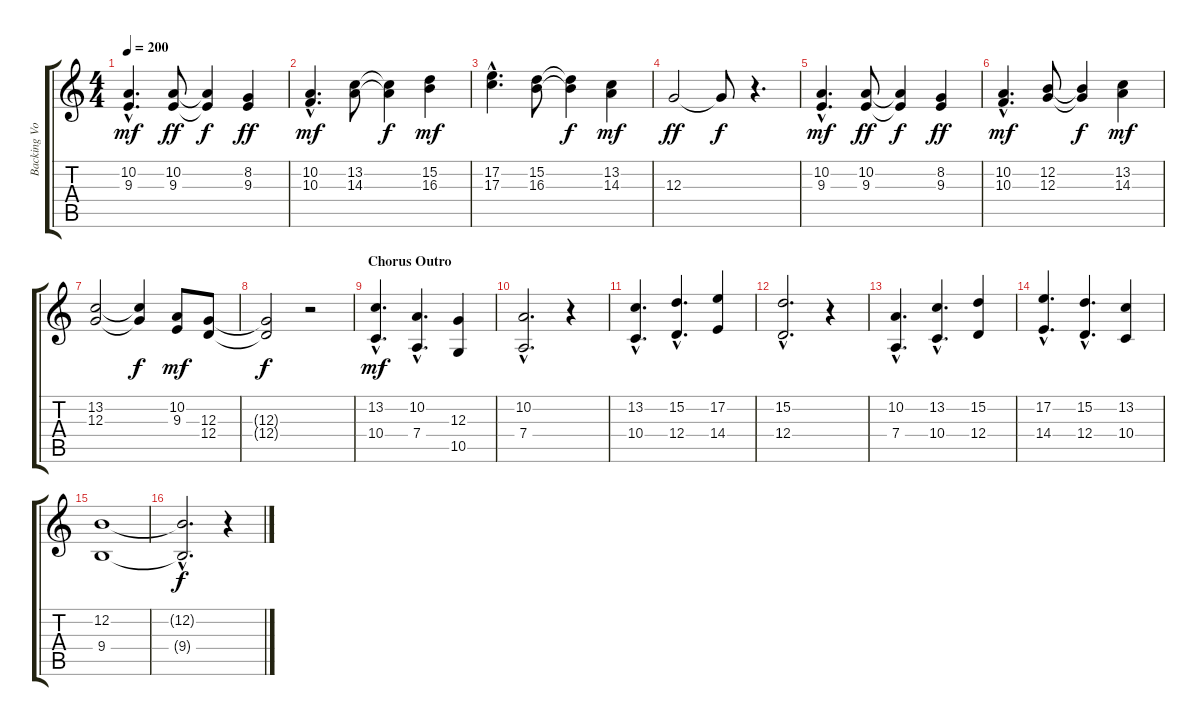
\track ("Backing Vocals" "Backing Vo") {instrument choiraahs}
\staff {score tabs}
\tuning (E4 B3 G3 D3 A2 E2) {hide}
\ts (4 4)
\tempo 200
\clef g2
\ks c
(10.2{hac} 9.3{hac}).4{d dy mf} (10.2 9.3).8{dy ff} (10.2{t} 9.3{t}).4{dy f} (8.2 9.3).4{dy ff} |
(10.2{hac} 10.3{hac}).4{d dy mf} (13.2 14.3).8 (13.2{t} 14.3{t}).4{dy f} (15.2 16.3).4{dy mf} |
(17.2{hac} 17.3{hac}).4{d} (15.2 16.3).8 (15.2{t} 16.3{t}).4{dy f} (13.2 14.3).4{dy mf} |
12.3.2{dy ff} 12.3{t}.8{dy f} r.4{d} |
(10.2{hac} 9.3{hac}).4{d dy mf} (10.2 9.3).8{dy ff} (10.2{t} 9.3{t}).4{dy f} (8.2 9.3).4{dy ff} |
(10.2{hac} 10.3{hac}).4{d dy mf} (12.2 12.3).8 (12.2{t} 12.3{t}).4{dy f} (13.2 14.3).4{dy mf} |
(13.2 12.3).2 (13.2{t} 12.3{t}).4{dy f} (10.2 9.3).8{dy mf} (12.3 12.4).8 |
(12.3{t} 12.4{t}).2{dy f} r.2 |
\section ("" "Chorus Outro")
(13.2{hac} 10.4{hac}).4{d dy mf} (10.2{hac} 7.4{hac}).4{d} (12.3 10.5).4 |
(10.2{hac} 7.4{hac}).2{d} r.4 |
(13.2{hac} 10.4{hac}).4{d} (15.2{hac} 12.4{hac}).4{d} (17.2 14.4).4 |
(15.2{hac} 12.4{hac}).2{d} r.4 |
(10.2{hac} 7.4{hac}).4{d} (13.2{hac} 10.4{hac}).4{d} (15.2 12.4).4 |
(17.2{hac} 14.4{hac}).4{d} (15.2{hac} 12.4{hac}).4{d} (13.2 10.4).4 |
(12.2 9.4).1 |
(12.2{hac t} 9.4{hac t}).2{d dy f} r.4
